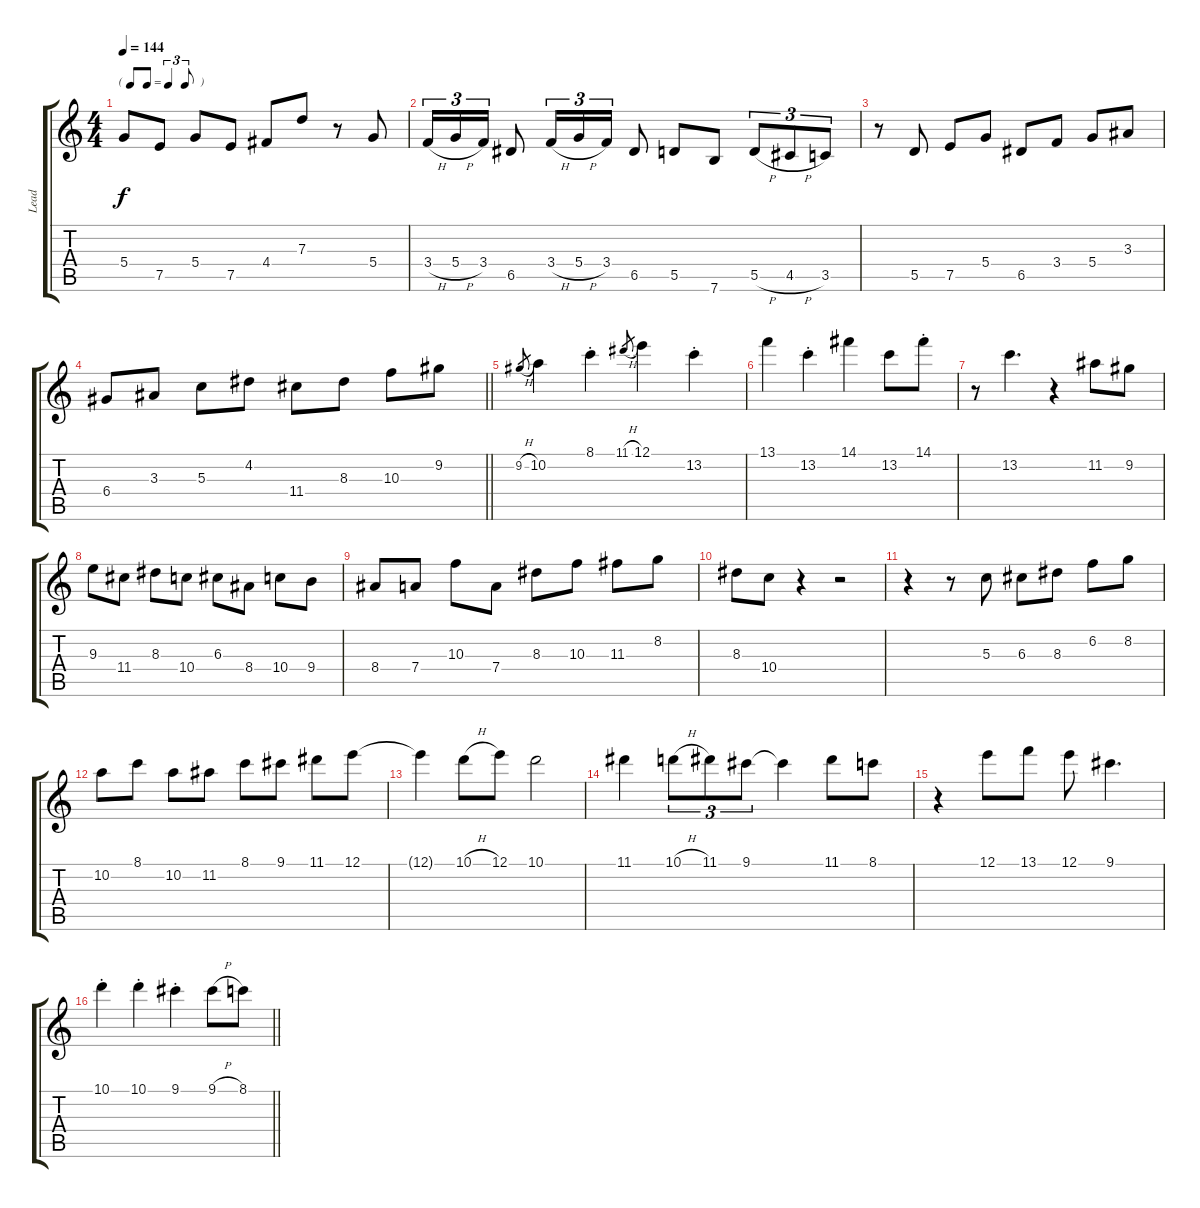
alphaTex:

\track ("Lead" "Lead") {instrument electricguitarjazz}
\staff {score tabs}
\tuning (E4 B3 G3 D3 A2 E2) {hide}
\ts (4 4)
\tf triplet8th
\tempo 144
\clef g2
\ks c
5.4.8{dy f} 7.5.8 5.4.8 7.5.8 4.4.8 7.3.8 r.8 5.4.8 |
3.4{h}.16{tu (3 2)} 5.4{h}.16{tu (3 2)} 3.4.16{tu (3 2)} 6.5.8 3.4{h}.16{tu (3 2)} 5.4{h}.16{tu (3 2)} 3.4.16{tu (3 2)} 6.5.8 5.5.8 7.6.8 5.5{h}.8{tu (3 2)} 4.5{h}.8{tu (3 2)} 3.5.8{tu (3 2)} |
r.8 5.5.8 7.5.8 5.4.8 6.5.8 3.4.8 5.4.8 3.3.8 |
\barLineRight lightlight
6.4.8 3.3.8 5.3.8 4.2.8 11.4.8 8.3.8 10.3.8 9.2.8 |
9.2{h}.8{gr} 10.2.4 8.1{st}.4 11.1{h}.8{gr} 12.1.4 13.2{st}.4 |
13.1.4 13.2{st}.4 14.1.4 13.2.8 14.1{st}.8 |
r.8 13.2.4{d} r.4 11.2.8 9.2.8 |
9.3.8 11.4.8 8.3.8 10.4.8 6.3.8 8.4.8 10.4.8 9.4.8 |
8.4.8 7.4.8 10.3.8 7.4.8 8.3.8 10.3.8 11.3.8 8.2.8 |
8.3.8 10.4.8 r.4 r.2 |
r.4 r.8 5.3.8 6.3.8 8.3.8 6.2.8 8.2.8 |
10.2.8 8.1.8 10.2.8 11.2.8 8.1.8 9.1.8 11.1.8 12.1.8 |
12.1{t}.4 10.1{h}.8 12.1.8 10.1.2 |
11.1.4 10.1{h}.8{tu (3 2)} 11.1.8{tu (3 2)} 9.1.8{tu (3 2)} 9.1{t}.4 11.1.8 8.1.8 |
r.4 12.1.8 13.1.8 12.1.8 9.1.4{d} |
\barLineRight lightlight
10.1{st}.4 10.1{st}.4 9.1{st}.4 9.1{h}.8 8.1.8
